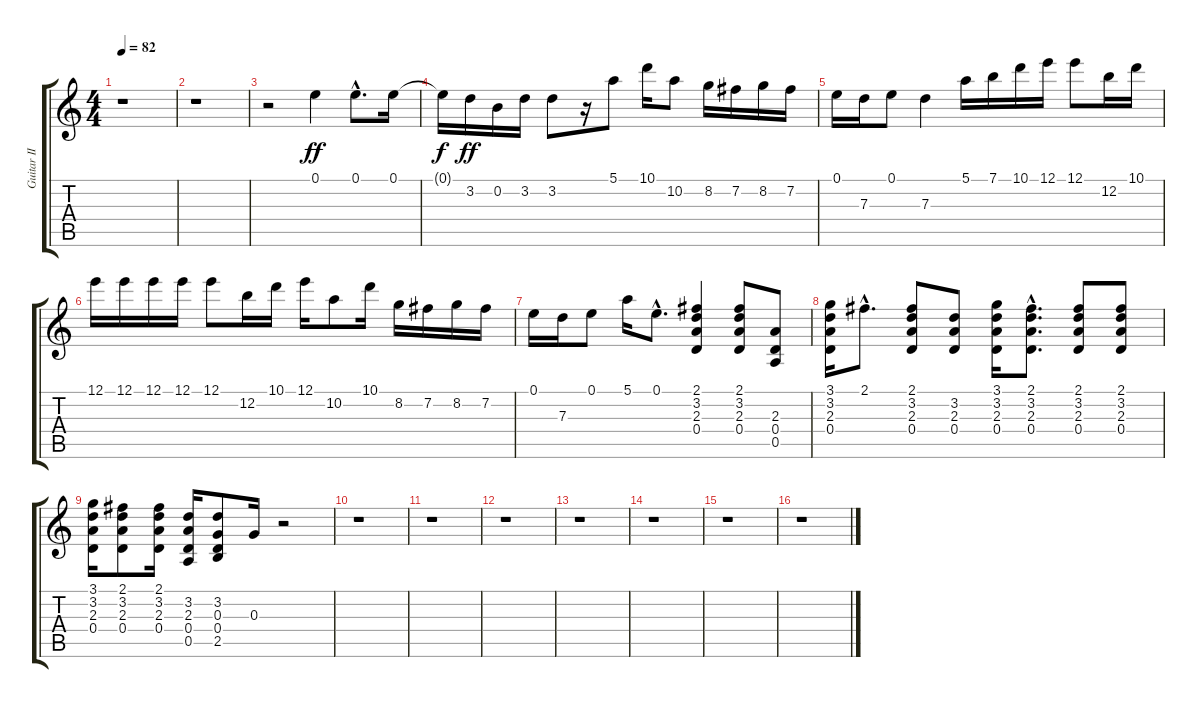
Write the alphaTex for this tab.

\track ("Guitar II" "Guitar II") {instrument acousticguitarsteel}
\staff {score tabs}
\tuning (E4 B3 G3 D3 A2 E2) {hide}
\ts (4 4)
\tempo 82
\clef g2
\ks c
r.1{dy mp} |
r.1 |
r.2 0.1.4{dy ff} 0.1{hac}.8{d} 0.1.16 |
0.1{t}.16{dy f} 3.2.16{dy ff} 0.2.16 3.2.16 3.2.8 r.16 5.1.8 10.1.16 10.2.8 8.2.16 7.2.16 8.2.16 7.2.16 |
0.1.16 7.3.16 0.1.8 7.3.4 5.1.16 7.1.16 10.1.16 12.1.16 12.1.8 12.2.16 10.1.16 |
12.1.16 12.1.16 12.1.16 12.1.16 12.1.8 12.2.16 10.1.16 12.1.16 10.2.8 10.1.16 8.2.16 7.2.16 8.2.16 7.2.16 |
0.1.16 7.3.16 0.1.8 5.1.16 0.1{hac}.8{d} (2.1 3.2 2.3 0.4).4 (2.1 3.2 2.3 0.4).8 (2.3 0.4 0.5).8 |
(3.1 3.2 2.3 0.4).16 2.1{hac}.8{d} (2.1 3.2 2.3 0.4).8 (3.2 2.3 0.4).8 (3.1 3.2 2.3 0.4).16 (2.1{hac} 3.2{hac} 2.3{hac} 0.4{hac}).8{d} (2.1 3.2 2.3 0.4).8 (2.1 3.2 2.3 0.4).8 |
(3.1 3.2 2.3 0.4).16 (2.1 3.2 2.3 0.4).8 (2.1 3.2 2.3 0.4).16 (3.2 2.3 0.4 0.5).16 (3.2 0.3 0.4 2.5).8 0.3.16 r.2 |
r.1 |
r.1 |
r.1 |
r.1 |
r.1 |
r.1 |
r.1
